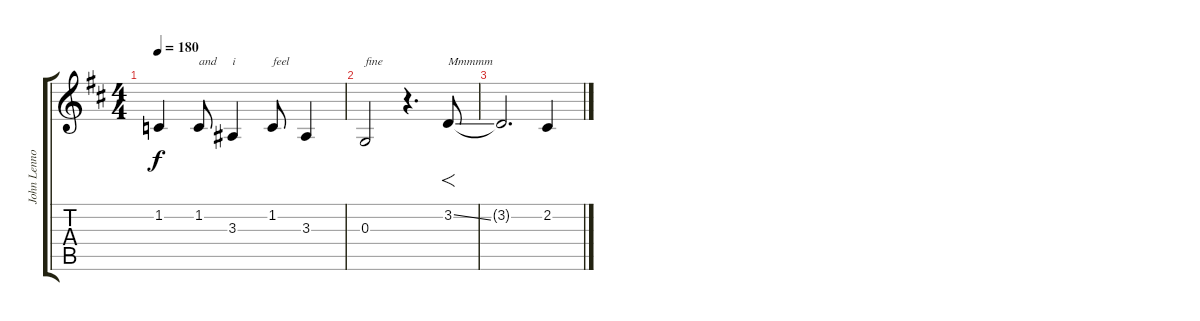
\track ("John Lennon" "John Lenno") {instrument altosax}
\staff {score tabs}
\tuning (E4 B3 G3 D3 A2 E2) {hide}
\ts (4 4)
\tempo 180
\clef g2
\ks d
1.2{t}.4{dy f} 1.2.8{txt "and"} 3.3.4{txt "i"} 1.2.8{txt "feel"} 3.3.4 |
0.3.2{txt "fine"} r.4{d} 3.2{ss}.8{f txt "Mmmmm"} |
3.2{t}.2{d} 2.2.4
